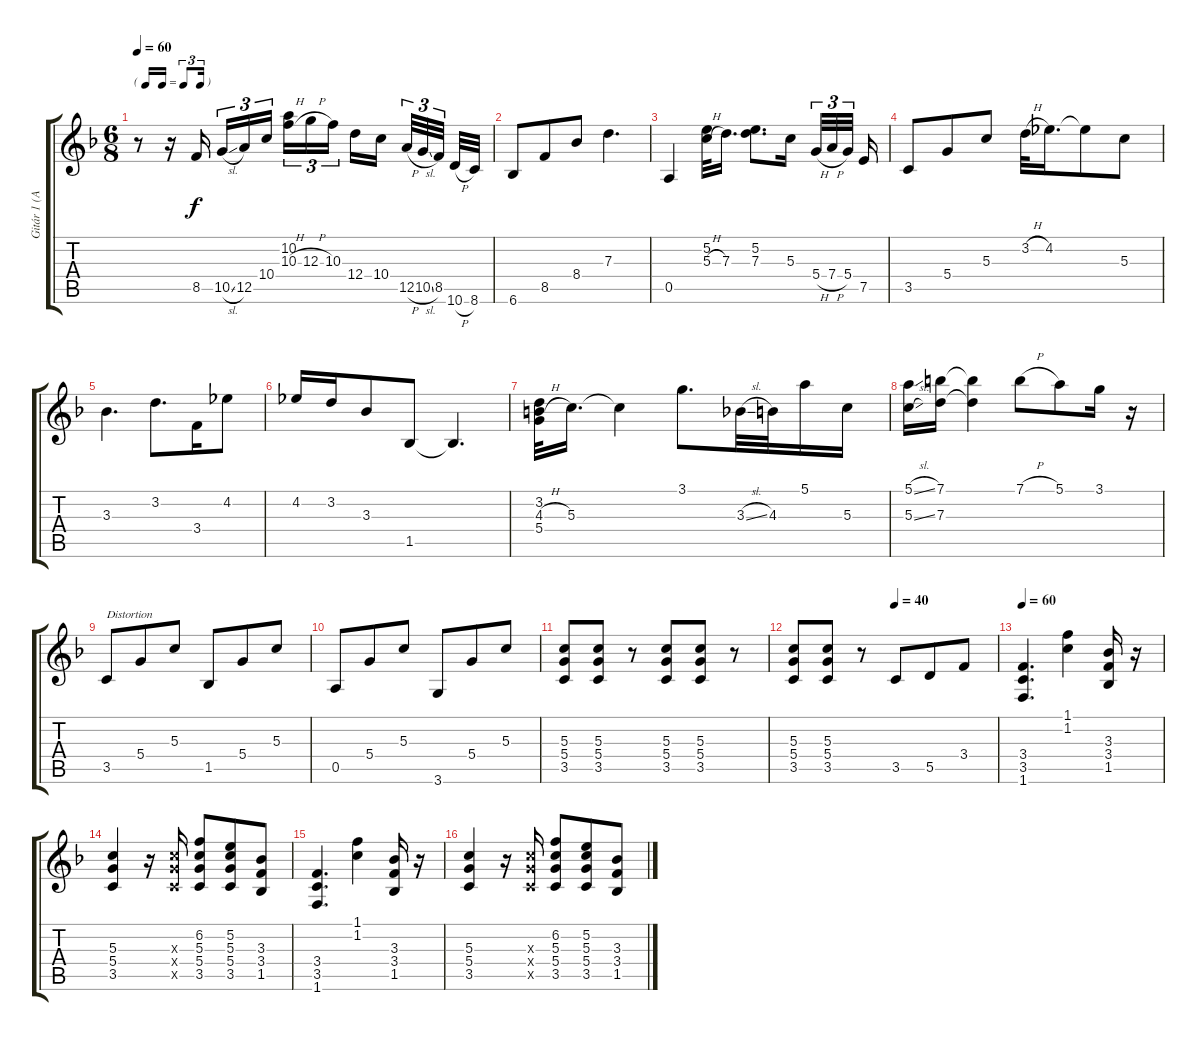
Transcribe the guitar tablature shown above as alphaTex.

\track ("Gitár 1 (Adrian Vandenberg)" "Gitár 1 (A") {instrument distortionguitar}
\staff {score tabs}
\tuning (E4 B3 G3 D3 A2 E2) {hide}
\ts (6 8)
\tf triplet16th
\tempo 60
\clef g2
\ks f
r.8{dy f} r.16 8.5.16{beam splitsecondary} 10.5{sl}.16{tu (3 2)} 12.5.16{tu (3 2)} 10.4.16{tu (3 2)} (10.2 10.3{h}).16{tu (3 2)} 12.3{h}.16{tu (3 2)} 10.3.16{tu (3 2) beam splitsecondary} 12.4.16 10.4.16{beam splitsecondary} 12.5{h}.32{tu (3 2)} 10.5{sl}.32{tu (3 2)} 8.5.32{tu (3 2) beam splitsecondary} 10.6{h}.32 8.6.32 |
6.6.8 8.5.8 8.4.8 7.3.4{d} |
0.5.4 (5.2 5.3{h}).32 7.3.16{d} (5.2 7.3).8{d} 5.3.16{beam splitsecondary} 5.4{h}.32{tu (3 2)} 7.4{h}.32{tu (3 2)} 5.4.32{tu (3 2) beam splitsecondary} 7.5.16 |
3.5.8 5.4.8 5.3.8 3.2{h}.32 4.2.16{d} 4.2{t}.8 5.3.8 |
3.3.4{d} 3.2.8{d} 3.4.16 4.2.8 |
4.2.16 3.2.16 3.3.8 1.5.8 1.5{t}.4{d} |
(3.2 4.3{h} 5.4).32 5.3.16{d} 5.3{t}.4 3.1.8{d} 3.3{sl}.32 4.3.32 5.1.16 5.3.16 |
(5.1{sl} 5.3{sl}).16 (7.1 7.3).16 (7.1{t} 7.3{t}).4 7.1{h}.8 5.1.8 3.1.16 r.16 |
3.5.8{txt "Distortion" instrument distortionguitar} 5.4.8 5.3.8 1.5.8 5.4.8 5.3.8 |
0.5.8 5.4.8 5.3.8 3.6.8 5.4.8 5.3.8 |
(5.3 5.4 3.5).8 (5.3 5.4 3.5).8 r.8 (5.3 5.4 3.5).8 (5.3 5.4 3.5).8 r.8 |
\tempo (40 0.5)
(5.3 5.4 3.5).8 (5.3 5.4 3.5).8 r.8 3.5.8 5.5.8 3.4.8 |
\tempo 60
(3.4 3.5 1.6).4{d} (1.1 1.2).4 (3.3 3.4 1.5).16 r.16 |
(5.3 5.4 3.5).4 r.16 (5.3{x} 5.4{x} 3.5{x}).16 (6.2 5.3 5.4 3.5).8 (5.2 5.3 5.4 3.5).8 (3.3 3.4 1.5).8 |
(3.4 3.5 1.6).4{d} (1.1 1.2).4 (3.3 3.4 1.5).16 r.16 |
(5.3 5.4 3.5).4 r.16 (5.3{x} 5.4{x} 3.5{x}).16 (6.2 5.3 5.4 3.5).8 (5.2 5.3 5.4 3.5).8 (3.3 3.4 1.5).8
